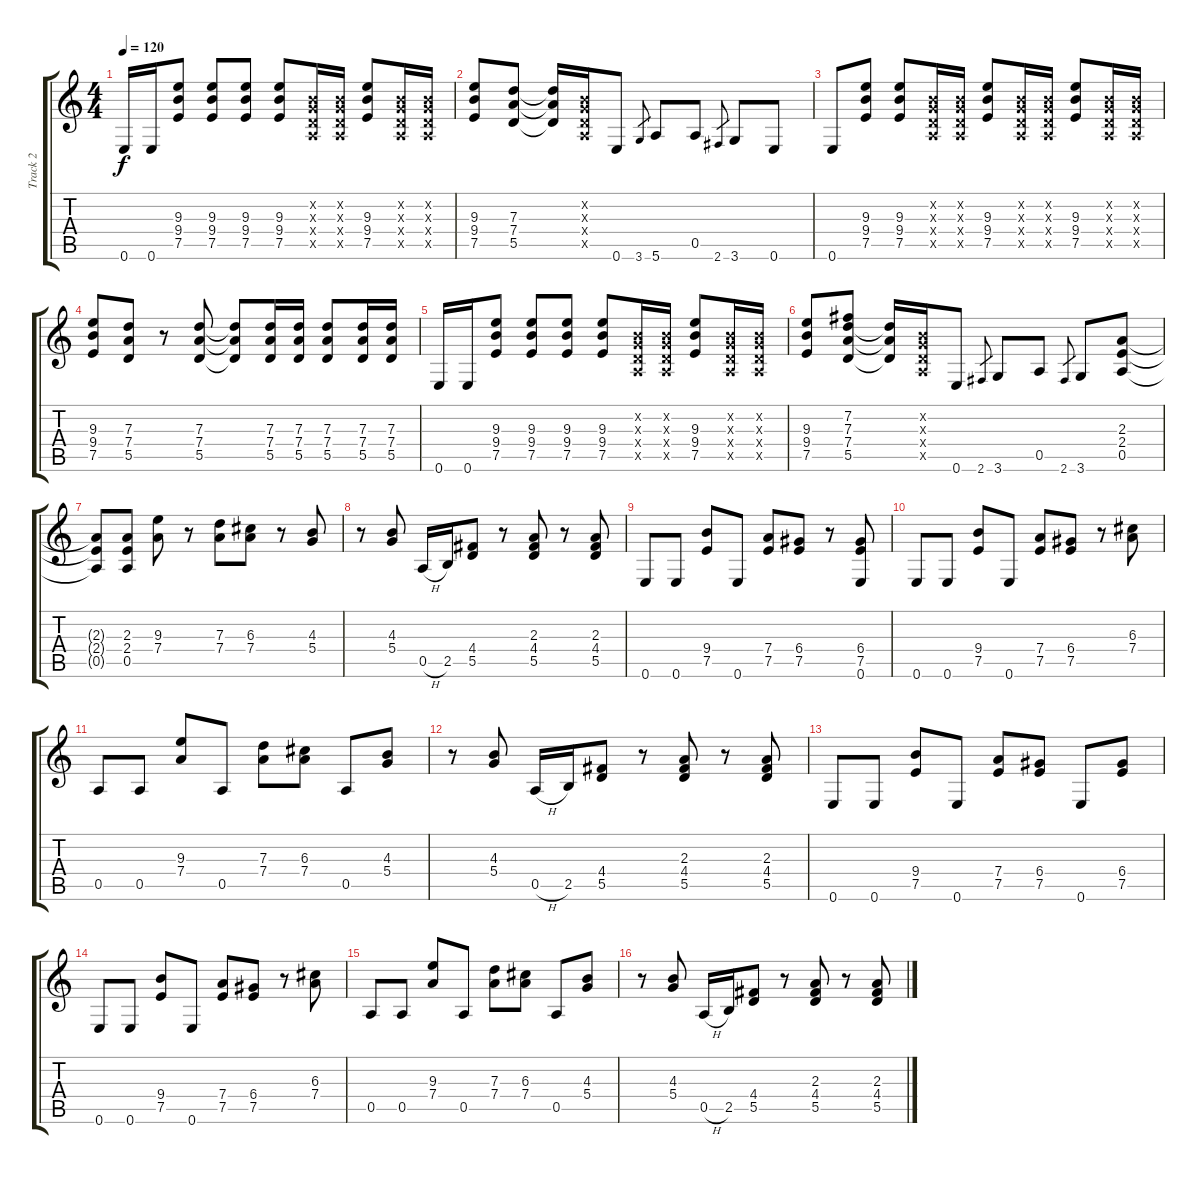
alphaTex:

\track ("Track 2" "Track 2") {instrument acousticguitarsteel}
\staff {score tabs}
\tuning (E4 B3 G3 D3 A2 E2) {hide}
\ts (4 4)
\tempo 120
\clef g2
\ks c
0.6.16{dy f} 0.6.16 (9.3 9.4 7.5).8 (9.3 9.4 7.5).8 (9.3 9.4 7.5).8 (9.3 9.4 7.5).8 (0.2{x} 0.3{x} 0.4{x} 0.5{x}).16 (0.2{x} 0.3{x} 0.4{x} 0.5{x}).16 (9.3 9.4 7.5).8 (0.2{x} 0.3{x} 0.4{x} 0.5{x}).16 (0.2{x} 0.3{x} 0.4{x} 0.5{x}).16 |
(9.3 9.4 7.5).8 (7.3 7.4 5.5).8 (7.3{t} 7.4{t} 5.5{t}).16 (0.2{x} 0.3{x} 0.4{x} 0.5{x}).16 0.6.8 3.6.8{gr} 5.6.8 0.5.8 2.6.8{gr} 3.6.8 0.6.8 |
0.6.8 (9.3 9.4 7.5).8 (9.3 9.4 7.5).8 (0.2{x} 0.3{x} 0.4{x} 0.5{x}).16 (0.2{x} 0.3{x} 0.4{x} 0.5{x}).16 (9.3 9.4 7.5).8 (0.2{x} 0.3{x} 0.4{x} 0.5{x}).16 (0.2{x} 0.3{x} 0.4{x} 0.5{x}).16 (9.3 9.4 7.5).8 (0.2{x} 0.3{x} 0.4{x} 0.5{x}).16 (0.2{x} 0.3{x} 0.4{x} 0.5{x}).16 |
(9.3 9.4 7.5).8 (7.3 7.4 5.5).8 r.8 (7.3 7.4 5.5).8 (7.3{t} 7.4{t} 5.5{t}).8 (7.3 7.4 5.5).16 (7.3 7.4 5.5).16 (7.3 7.4 5.5).8 (7.3 7.4 5.5).16 (7.3 7.4 5.5).16 |
0.6.16 0.6.16 (9.3 9.4 7.5).8 (9.3 9.4 7.5).8 (9.3 9.4 7.5).8 (9.3 9.4 7.5).8 (0.2{x} 0.3{x} 0.4{x} 0.5{x}).16 (0.2{x} 0.3{x} 0.4{x} 0.5{x}).16 (9.3 9.4 7.5).8 (0.2{x} 0.3{x} 0.4{x} 0.5{x}).16 (0.2{x} 0.3{x} 0.4{x} 0.5{x}).16 |
(9.3 9.4 7.5).8 (7.2 7.3 7.4 5.5).8 (7.3{t} 7.4{t} 5.5{t}).16 (0.2{x} 0.3{x} 0.4{x} 0.5{x}).16 0.6.8 2.6.8{gr} 3.6.8 0.5.8 2.6.8{gr} 3.6.8 (2.3 2.4 0.5).8 |
(2.3{t} 2.4{t} 0.5{t}).8 (2.3 2.4 0.5).8 (9.3 7.4).8 r.8 (7.3 7.4).8 (6.3 7.4).8 r.8 (4.3 5.4).8 |
r.8 (4.3 5.4).8 0.5{h}.16 2.5.16 (4.4 5.5).8 r.8 (2.3 4.4 5.5).8 r.8 (2.3 4.4 5.5).8 |
0.6.8 0.6.8 (9.4 7.5).8 0.6.8 (7.4 7.5).8 (6.4 7.5).8 r.8 (6.4 7.5 0.6).8 |
0.6.8 0.6.8 (9.4 7.5).8 0.6.8 (7.4 7.5).8 (6.4 7.5).8 r.8 (6.3 7.4).8 |
0.5.8 0.5.8 (9.3 7.4).8 0.5.8 (7.3 7.4).8 (6.3 7.4).8 0.5.8 (4.3 5.4).8 |
r.8 (4.3 5.4).8 0.5{h}.16 2.5.16 (4.4 5.5).8 r.8 (2.3 4.4 5.5).8 r.8 (2.3 4.4 5.5).8 |
0.6.8 0.6.8 (9.4 7.5).8 0.6.8 (7.4 7.5).8 (6.4 7.5).8 0.6.8 (6.4 7.5).8 |
0.6.8 0.6.8 (9.4 7.5).8 0.6.8 (7.4 7.5).8 (6.4 7.5).8 r.8 (6.3 7.4).8 |
0.5.8 0.5.8 (9.3 7.4).8 0.5.8 (7.3 7.4).8 (6.3 7.4).8 0.5.8 (4.3 5.4).8 |
r.8 (4.3 5.4).8 0.5{h}.16 2.5.16 (4.4 5.5).8 r.8 (2.3 4.4 5.5).8 r.8 (2.3 4.4 5.5).8
